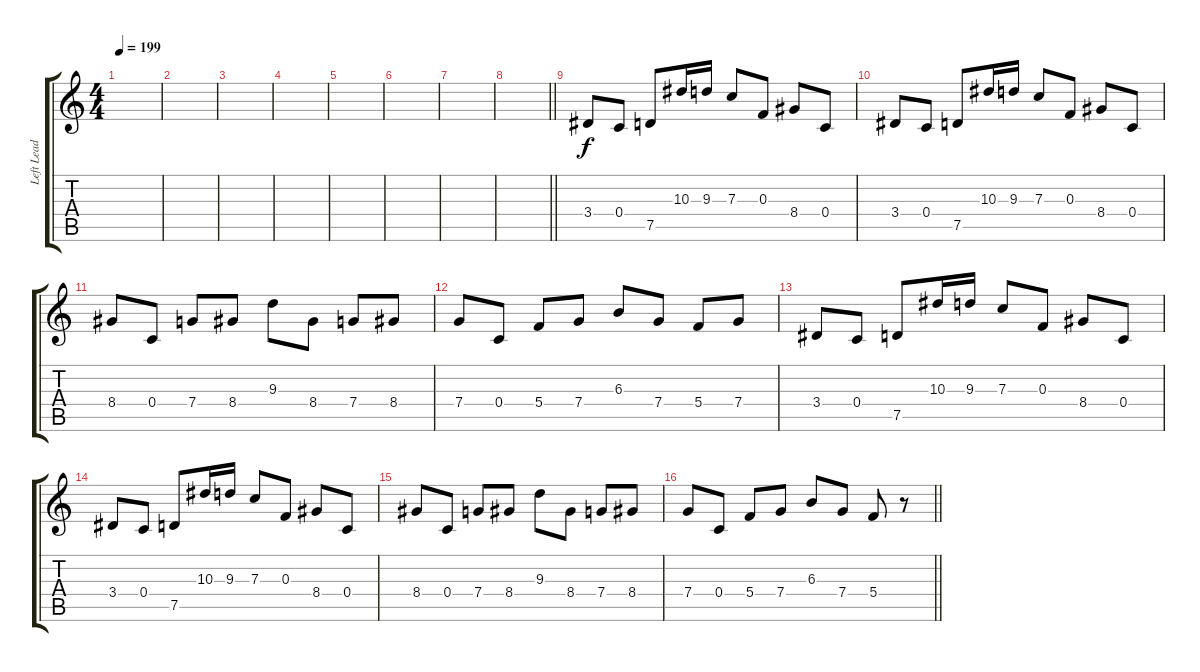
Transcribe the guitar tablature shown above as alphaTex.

\track ("Left Lead 1" "Left Lead ") {instrument distortionguitar}
\staff {score tabs}
\tuning (D4 A3 F3 C3 G2 C2) {hide}
\ts (4 4)
\section ("" "")
\tempo 199
\clef g2
\ks c
|
|
|
|
|
|
|
\barLineRight lightlight
|
\section ("" "")
3.4.8 0.4.8 7.5.8 10.3.16 9.3.16 7.3.8 0.3.8 8.4.8 0.4.8 |
3.4.8 0.4.8 7.5.8 10.3.16 9.3.16 7.3.8 0.3.8 8.4.8 0.4.8 |
8.4.8 0.4.8 7.4.8 8.4.8 9.3.8 8.4.8 7.4.8 8.4.8 |
7.4.8 0.4.8 5.4.8 7.4.8 6.3.8 7.4.8 5.4.8 7.4.8 |
3.4.8 0.4.8 7.5.8 10.3.16 9.3.16 7.3.8 0.3.8 8.4.8 0.4.8 |
3.4.8 0.4.8 7.5.8 10.3.16 9.3.16 7.3.8 0.3.8 8.4.8 0.4.8 |
8.4.8 0.4.8 7.4.8 8.4.8 9.3.8 8.4.8 7.4.8 8.4.8 |
\barLineRight lightlight
7.4.8 0.4.8 5.4.8 7.4.8 6.3.8 7.4.8 5.4.8 r.8
